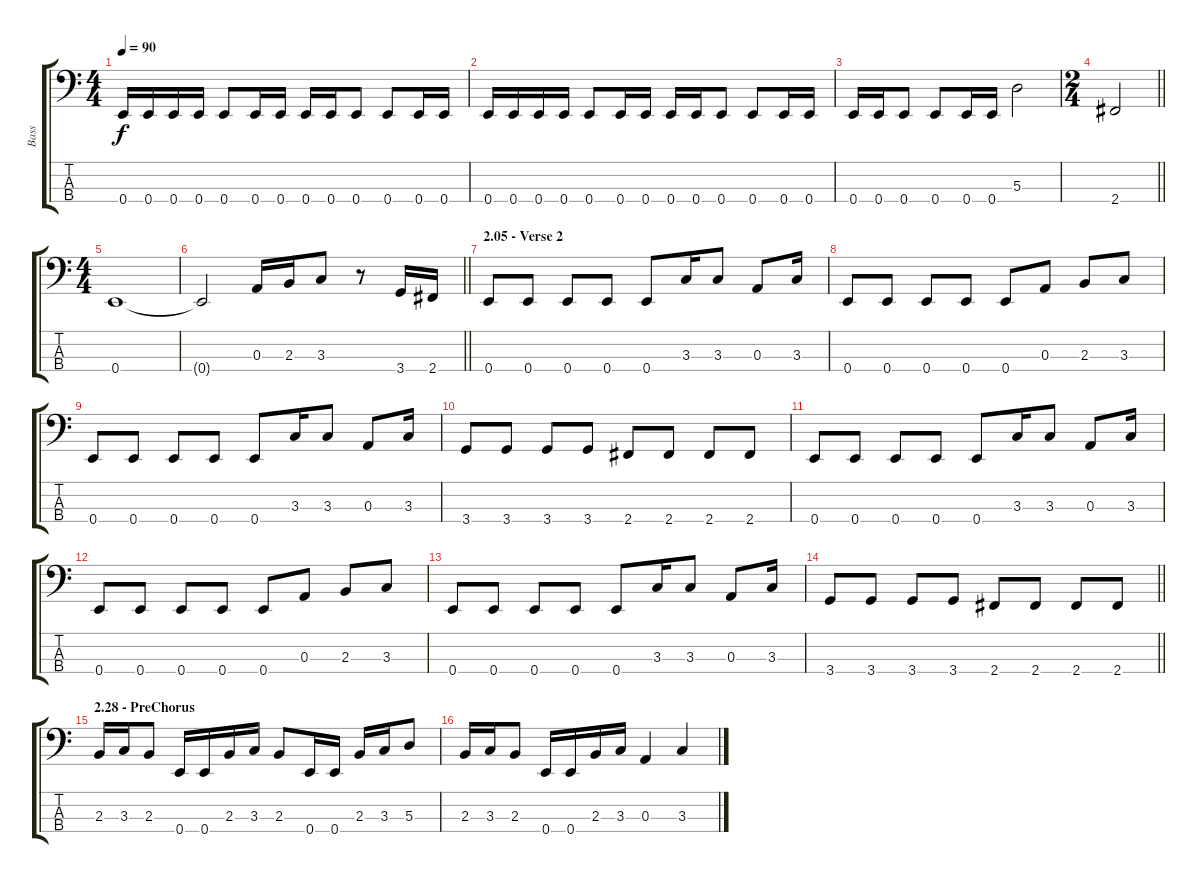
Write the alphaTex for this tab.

\track ("Bass" "Bass") {instrument electricbassfinger}
\staff {score tabs}
\tuning (G2 D2 A1 E1) {hide}
\ts (4 4)
\tempo 90
\clef f4
\ks c
0.4.16{dy f} 0.4.16 0.4.16 0.4.16 0.4.8 0.4.16 0.4.16 0.4.16 0.4.16 0.4.8 0.4.8 0.4.16 0.4.16 |
0.4.16 0.4.16 0.4.16 0.4.16 0.4.8 0.4.16 0.4.16 0.4.16 0.4.16 0.4.8 0.4.8 0.4.16 0.4.16 |
0.4.16 0.4.16 0.4.8 0.4.8 0.4.16 0.4.16 5.3.2 |
\ts (2 4)
\barLineRight lightlight
2.4.2 |
\ts (4 4)
0.4.1 |
\barLineRight lightlight
0.4{t}.2 0.3.16 2.3.16 3.3.8 r.8 3.4.16 2.4.16 |
\section ("" "2.05 - Verse 2")
0.4.8 0.4.8 0.4.8 0.4.8 0.4.8 3.3.16 3.3.8 0.3.8 3.3.16 |
0.4.8 0.4.8 0.4.8 0.4.8 0.4.8 0.3.8 2.3.8 3.3.8 |
0.4.8 0.4.8 0.4.8 0.4.8 0.4.8 3.3.16 3.3.8 0.3.8 3.3.16 |
3.4.8 3.4.8 3.4.8 3.4.8 2.4.8 2.4.8 2.4.8 2.4.8 |
0.4.8 0.4.8 0.4.8 0.4.8 0.4.8 3.3.16 3.3.8 0.3.8 3.3.16 |
0.4.8 0.4.8 0.4.8 0.4.8 0.4.8 0.3.8 2.3.8 3.3.8 |
0.4.8 0.4.8 0.4.8 0.4.8 0.4.8 3.3.16 3.3.8 0.3.8 3.3.16 |
\barLineRight lightlight
3.4.8 3.4.8 3.4.8 3.4.8 2.4.8 2.4.8 2.4.8 2.4.8 |
\section ("" "2.28 - PreChorus")
2.3.16 3.3.16 2.3.8 0.4.16 0.4.16 2.3.16 3.3.16 2.3.8 0.4.16 0.4.16 2.3.16 3.3.16 5.3.8 |
2.3.16 3.3.16 2.3.8 0.4.16 0.4.16 2.3.16 3.3.16 0.3.4 3.3.4
